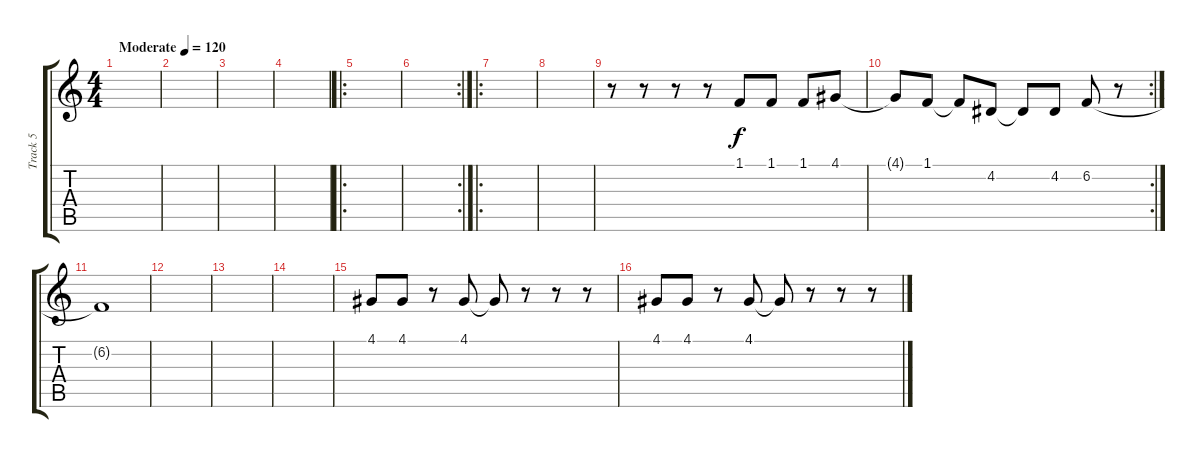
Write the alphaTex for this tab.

\track ("Track 5" "Track 5") {instrument lead1square}
\staff {score tabs}
\tuning (E4 B3 G3 D3 A2 E2) {hide}
\ts (4 4)
\tempo (120 "Moderate")
\clef g2
\ks c
|
|
|
|
\ro
|
\rc 2
|
\ro
|
|
r.8 r.8 r.8 r.8 1.1.8 1.1.8 1.1.8 4.1.8 |
\rc 2
4.1{t}.8 1.1.8 1.1{t}.8 4.2.8 4.2{t}.8 4.2.8 6.2.8 r.8 |
6.2{t}.1 |
|
|
|
4.1.8 4.1.8 r.8 4.1.8 4.1{t}.8 r.8 r.8 r.8 |
4.1.8 4.1.8 r.8 4.1.8 4.1{t}.8 r.8 r.8 r.8
